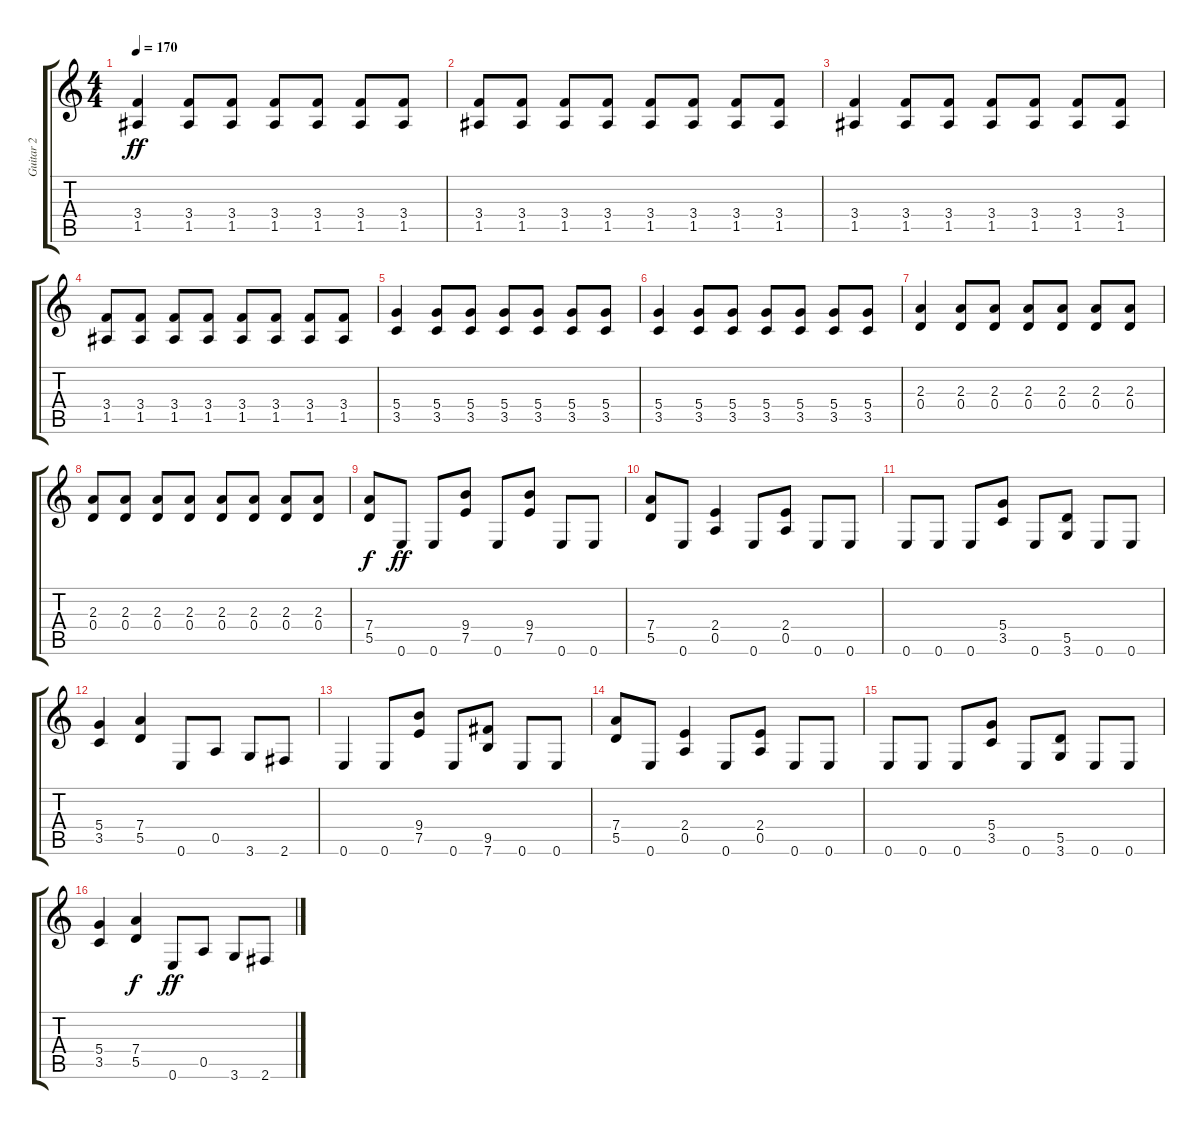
\track ("Guitar 2" "Guitar 2") {instrument distortionguitar}
\staff {score tabs}
\tuning (E4 B3 G3 D3 A2 E2) {hide}
\ts (4 4)
\tempo 170
\clef g2
\ks c
(3.4 1.5).4{dy ff} (3.4 1.5).8 (3.4 1.5).8 (3.4 1.5).8 (3.4 1.5).8 (3.4 1.5).8 (3.4 1.5).8 |
(3.4 1.5).8 (3.4 1.5).8 (3.4 1.5).8 (3.4 1.5).8 (3.4 1.5).8 (3.4 1.5).8 (3.4 1.5).8 (3.4 1.5).8 |
(3.4 1.5).4 (3.4 1.5).8 (3.4 1.5).8 (3.4 1.5).8 (3.4 1.5).8 (3.4 1.5).8 (3.4 1.5).8 |
(3.4 1.5).8 (3.4 1.5).8 (3.4 1.5).8 (3.4 1.5).8 (3.4 1.5).8 (3.4 1.5).8 (3.4 1.5).8 (3.4 1.5).8 |
(5.4 3.5).4 (5.4 3.5).8 (5.4 3.5).8 (5.4 3.5).8 (5.4 3.5).8 (5.4 3.5).8 (5.4 3.5).8 |
(5.4 3.5).4 (5.4 3.5).8 (5.4 3.5).8 (5.4 3.5).8 (5.4 3.5).8 (5.4 3.5).8 (5.4 3.5).8 |
(2.3 0.4).4 (2.3 0.4).8 (2.3 0.4).8 (2.3 0.4).8 (2.3 0.4).8 (2.3 0.4).8 (2.3 0.4).8 |
(2.3 0.4).8 (2.3 0.4).8 (2.3 0.4).8 (2.3 0.4).8 (2.3 0.4).8 (2.3 0.4).8 (2.3 0.4).8 (2.3 0.4).8 |
(7.4 5.5).8{dy f} 0.6.8{dy ff} 0.6.8 (9.4 7.5).8 0.6.8 (9.4 7.5).8 0.6.8 0.6.8 |
(7.4 5.5).8 0.6.8 (2.4 0.5).4 0.6.8 (2.4 0.5).8 0.6.8 0.6.8 |
0.6.8 0.6.8 0.6.8 (5.4 3.5).8 0.6.8 (5.5 3.6).8 0.6.8 0.6.8 |
(5.4 3.5).4 (7.4 5.5).4 0.6.8 0.5.8 3.6.8 2.6.8 |
0.6.4 0.6.8 (9.4 7.5).8 0.6.8 (9.5 7.6).8 0.6.8 0.6.8 |
(7.4 5.5).8 0.6.8 (2.4 0.5).4 0.6.8 (2.4 0.5).8 0.6.8 0.6.8 |
0.6.8 0.6.8 0.6.8 (5.4 3.5).8 0.6.8 (5.5 3.6).8 0.6.8 0.6.8 |
(5.4 3.5).4 (7.4 5.5).4{dy f} 0.6.8{dy ff} 0.5.8 3.6.8 2.6.8
